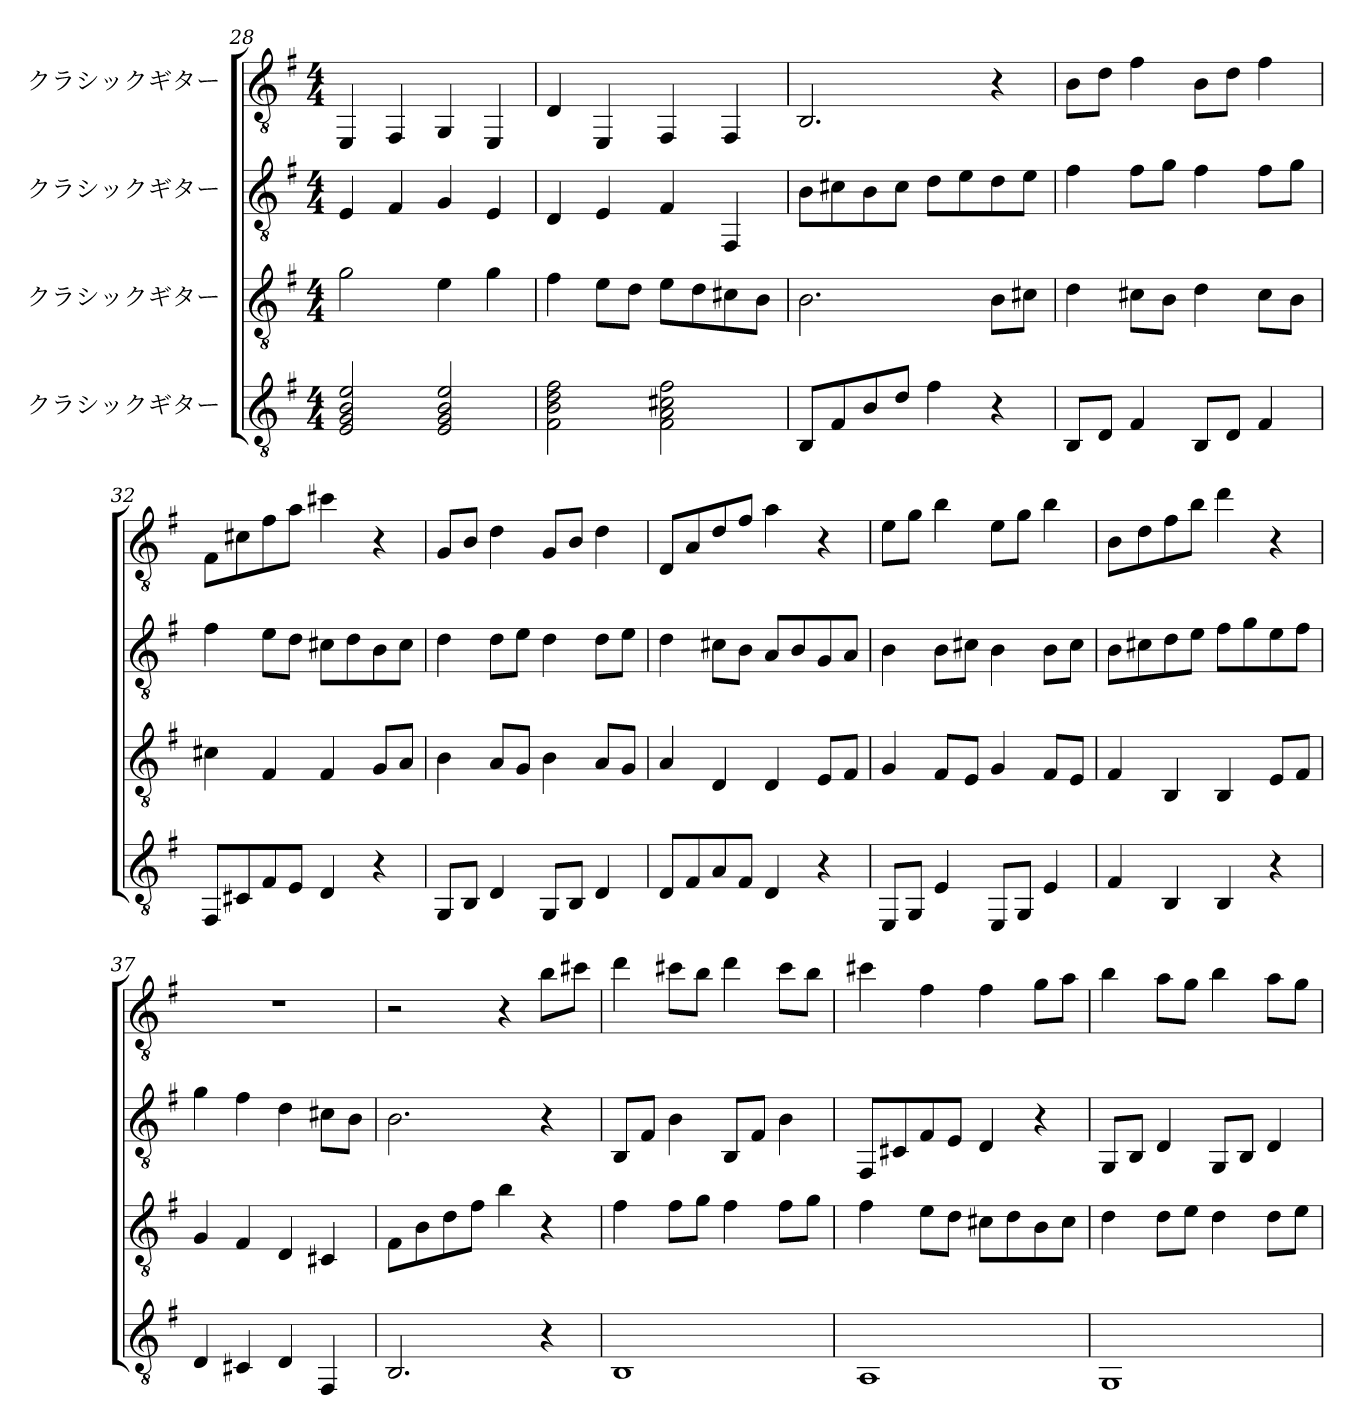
**kern	**kern	**kern	**kern
*part4	*part3	*part2	*part1
*staff4	*staff3	*staff2	*staff1
*I"クラシックギター	*I"クラシックギター	*I"クラシックギター	*I"クラシックギター
*clefGv2	*clefGv2	*clefGv2	*clefGv2
*k[f#]	*k[f#]	*k[f#]	*k[f#]
*M4/4	*M4/4	*M4/4	*M4/4
=28	=28	=28	=28
2E/ 2G/ 2B/ 2e/	2g\	4E/	4EE/
.	.	4F#/	4FF#/
2E/ 2G/ 2B/ 2e/	4e\	4G/	4GG/
.	4g\	4E/	4EE/
=29	=29	=29	=29
2F#\ 2B\ 2d\ 2f#\	4f#\	4D/	4D/
.	8e\L	4E/	4EE/
.	8d\J	.	.
2F#\ 2A\ 2c#X\ 2f#\	8e\L	4F#/	4FF#/
.	8d\	.	.
.	8c#X\	4FF#/	4FF#/
.	8B\J	.	.
!!LO:PB:g=z
=30	=30	=30	=30
8BB/L	2.B\	8B\L	2.BB/
8F#/	.	8c#X\	.
8B/	.	8B\	.
8d/J	.	8c#\J	.
4f#\	.	8d\L	.
.	.	8e\	.
4r	8B\L	8d\	4r
.	8c#X\J	8e\J	.
=31	=31	=31	=31
8BB/L	4d\	4f#\	8B\L
8D/J	.	.	8d\J
4F#/	8c#X\L	8f#\L	4f#\
.	8B\J	8g\J	.
8BB/L	4d\	4f#\	8B\L
8D/J	.	.	8d\J
4F#/	8c#\L	8f#\L	4f#\
.	8B\J	8g\J	.
=32	=32	=32	=32
8FF#/L	4c#X\	4f#\	8F#\L
8C#X/	.	.	8c#X\
8F#/	4F#/	8e\L	8f#\
8E/J	.	8d\J	8a\J
4D/	4F#/	8c#X\L	4cc#X\
.	.	8d\	.
4r	8G/L	8B\	4r
.	8A/J	8c#\J	.
=33	=33	=33	=33
8GG/L	4B\	4d\	8G/L
8BB/J	.	.	8B/J
4D/	8A/L	8d\L	4d\
.	8G/J	8e\J	.
8GG/L	4B\	4d\	8G/L
8BB/J	.	.	8B/J
4D/	8A/L	8d\L	4d\
.	8G/J	8e\J	.
!!LO:LB:g=z
=34	=34	=34	=34
8D/L	4A/	4d\	8D/L
8F#/	.	.	8A/
8A/	4D/	8c#X\L	8d/
8F#/J	.	8B\J	8f#/J
4D/	4D/	8A/L	4a\
.	.	8B/	.
4r	8E/L	8G/	4r
.	8F#/J	8A/J	.
=35	=35	=35	=35
8EE/L	4G/	4B\	8e\L
8GG/J	.	.	8g\J
4E/	8F#/L	8B\L	4b\
.	8E/J	8c#X\J	.
8EE/L	4G/	4B\	8e\L
8GG/J	.	.	8g\J
4E/	8F#/L	8B\L	4b\
.	8E/J	8c#\J	.
=36	=36	=36	=36
4F#/	4F#/	8B\L	8B\L
.	.	8c#X\	8d\
4BB/	4BB/	8d\	8f#\
.	.	8e\J	8b\J
4BB/	4BB/	8f#\L	4dd\
.	.	8g\	.
4r	8E/L	8e\	4r
.	8F#/J	8f#\J	.
=37	=37	=37	=37
4D/	4G/	4g\	1r
4C#X/	4F#/	4f#\	.
4D/	4D/	4d\	.
4FF#/	4C#X/	8c#X\L	.
.	.	8B\J	.
!!LO:LB:g=z
=38	=38	=38	=38
2.BB/	8F#\L	2.B\	2r
.	8B\	.	.
.	8d\	.	.
.	8f#\J	.	.
.	4b\	.	4r
4r	4r	4r	8b\L
.	.	.	8cc#X\J
=39	=39	=39	=39
1BB	4f#\	8BB/L	4dd\
.	.	8F#/J	.
.	8f#\L	4B\	8cc#X\L
.	8g\J	.	8b\J
.	4f#\	8BB/L	4dd\
.	.	8F#/J	.
.	8f#\L	4B\	8cc#\L
.	8g\J	.	8b\J
=40	=40	=40	=40
1AA	4f#\	8FF#/L	4cc#X\
.	.	8C#X/	.
.	8e\L	8F#/	4f#\
.	8d\J	8E/J	.
.	8c#X\L	4D/	4f#\
.	8d\	.	.
.	8B\	4r	8g\L
.	8c#\J	.	8a\J
=41	=41	=41	=41
1GG	4d\	8GG/L	4b\
.	.	8BB/J	.
.	8d\L	4D/	8a\L
.	8e\J	.	8g\J
.	4d\	8GG/L	4b\
.	.	8BB/J	.
.	8d\L	4D/	8a\L
.	8e\J	.	8g\J
=	=	=	=
*-	*-	*-	*-
